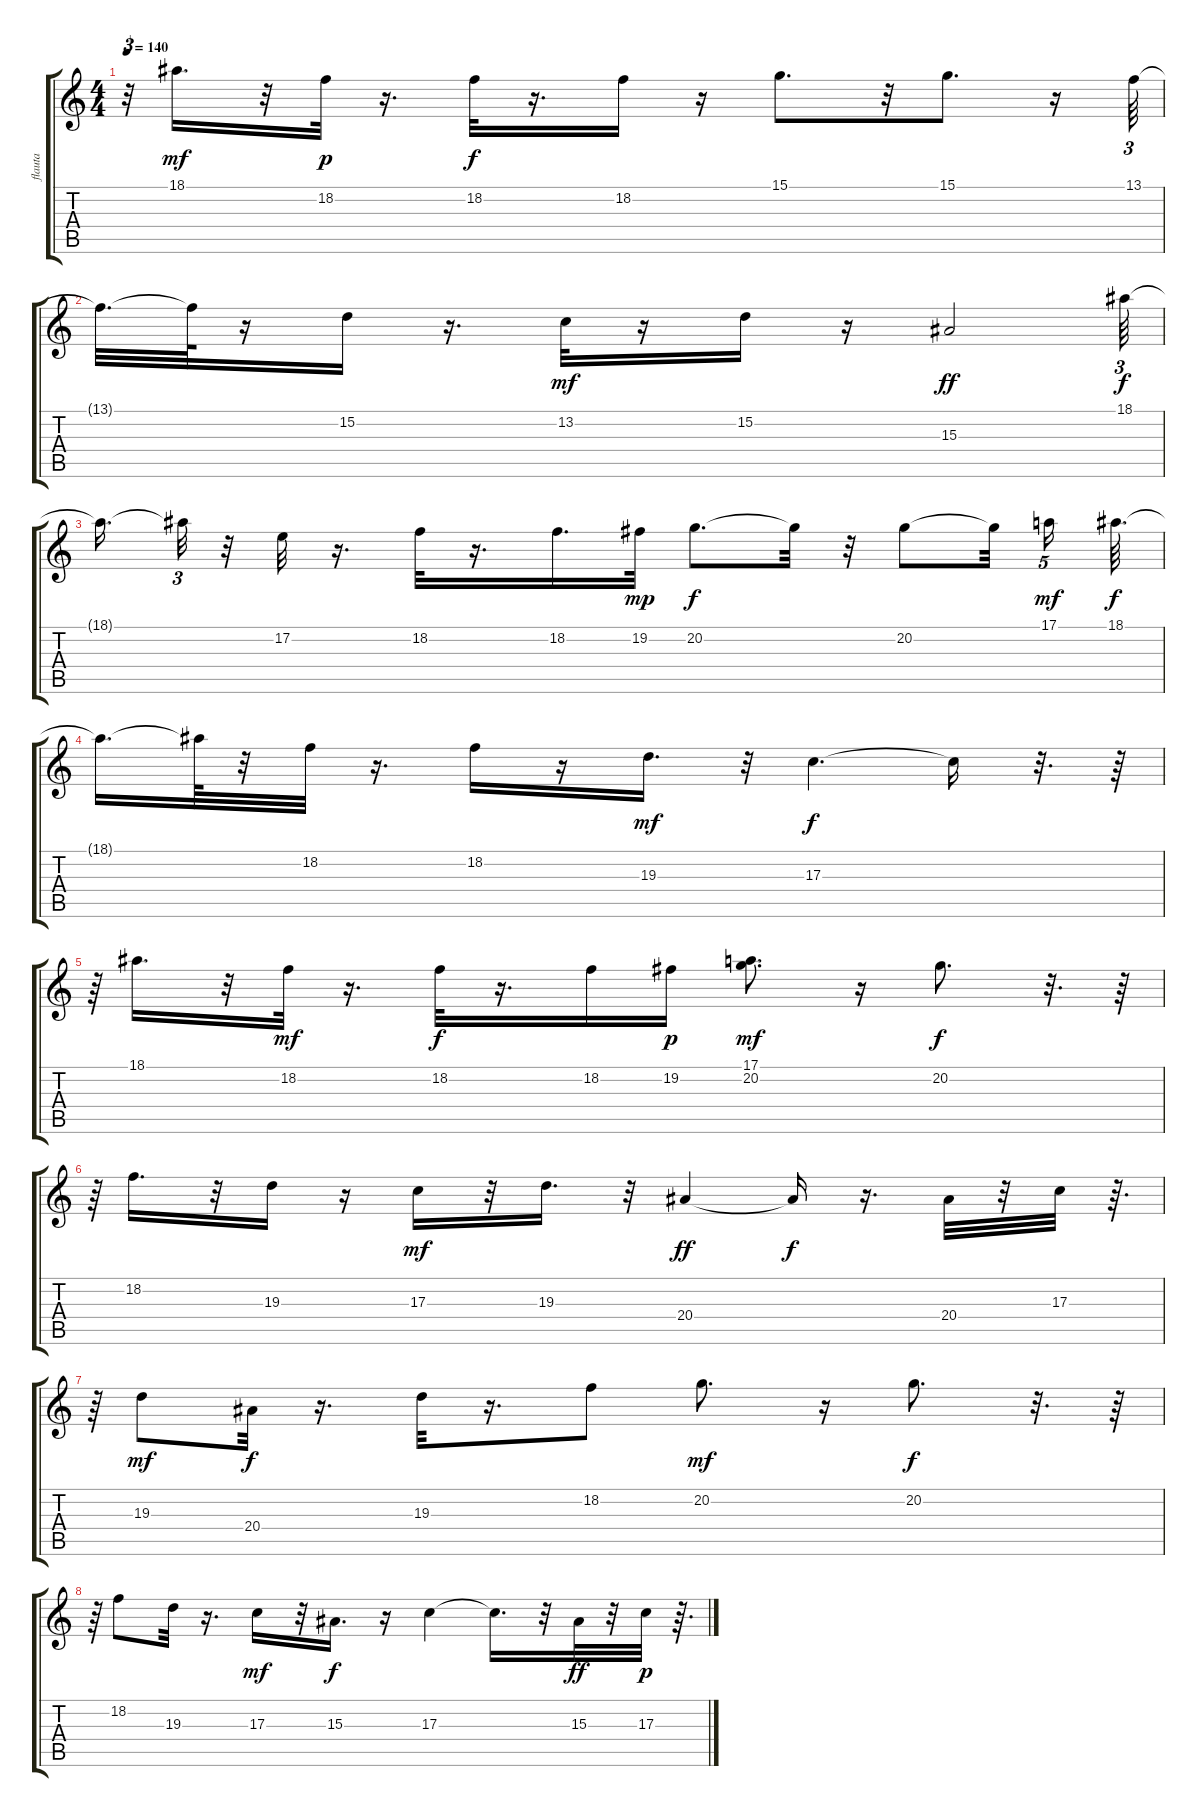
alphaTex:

\track ("flauta" "flauta") {instrument flute}
\staff {score tabs}
\tuning (E4 B3 G3 D3 A2 E2) {hide}
\ts (4 4)
\tempo 140
\clef g2
\ks c
r.32{tu (3 2) dy f} 18.1.16{d dy mf} r.32 18.2.32{dy p} r.16{d} 18.2.32{dy f} r.16{d} 18.2.16 r.16 15.1.8{d} r.32 15.1.8{d} r.16 13.1.64{tu (3 2)} |
13.1{t}.32{d} 13.1{t}.64 r.16 15.2.16 r.16{d} 13.2.32{dy mf} r.16 15.2.16 r.16 15.3.2{dy ff} 18.1.64{tu (3 2) dy f} |
18.1{t}.16{d} 18.1{t}.32{tu (3 2)} r.32 17.2.32 r.16{d} 18.2.32 r.16{d} 18.2.16{d} 19.2.32{dy mp} 20.2.8{d dy f} 20.2{t}.32 r.32 20.2.8 20.2{t}.32{beam splitsecondary} 17.1.16{tu (5 4) dy mf} 18.1.64{d dy f} |
18.1{t}.16{d} 18.1{t}.64 r.32 18.2.32 r.16{d} 18.2.16 r.16 19.3.16{d dy mf} r.32 17.3.4{d dy f} 17.3{t}.16 r.32{d} r.64 |
r.64 18.1.16{d} r.32 18.2.32{dy mf} r.16{d} 18.2.32{dy f} r.16{d} 18.2.16 19.2.16{dy p} (17.1 20.2).8{d dy mf} r.16 20.2.8{d dy f} r.32{d} r.64 |
r.64 18.2.16{d} r.32 19.3.16 r.16 17.3.16{dy mf} r.32 19.3.16{d} r.32 20.4.4{dy ff} 20.4{t}.16{dy f} r.16{d} 20.4.32 r.32 17.3.32 r.64{d} |
r.64 19.3.8{dy mf} 20.4.32{dy f} r.16{d} 19.3.32 r.16{d} 18.2.8 20.2.8{d dy mf} r.16 20.2.8{d dy f} r.32{d} r.64 |
r.64 18.2.8 19.3.32 r.16{d} 17.3.16{dy mf} r.32 15.3.16{d dy f} r.16 17.3.4 17.3{t}.16{d} r.32 15.3.32{dy ff} r.32 17.3.32{dy p} r.64{d}
